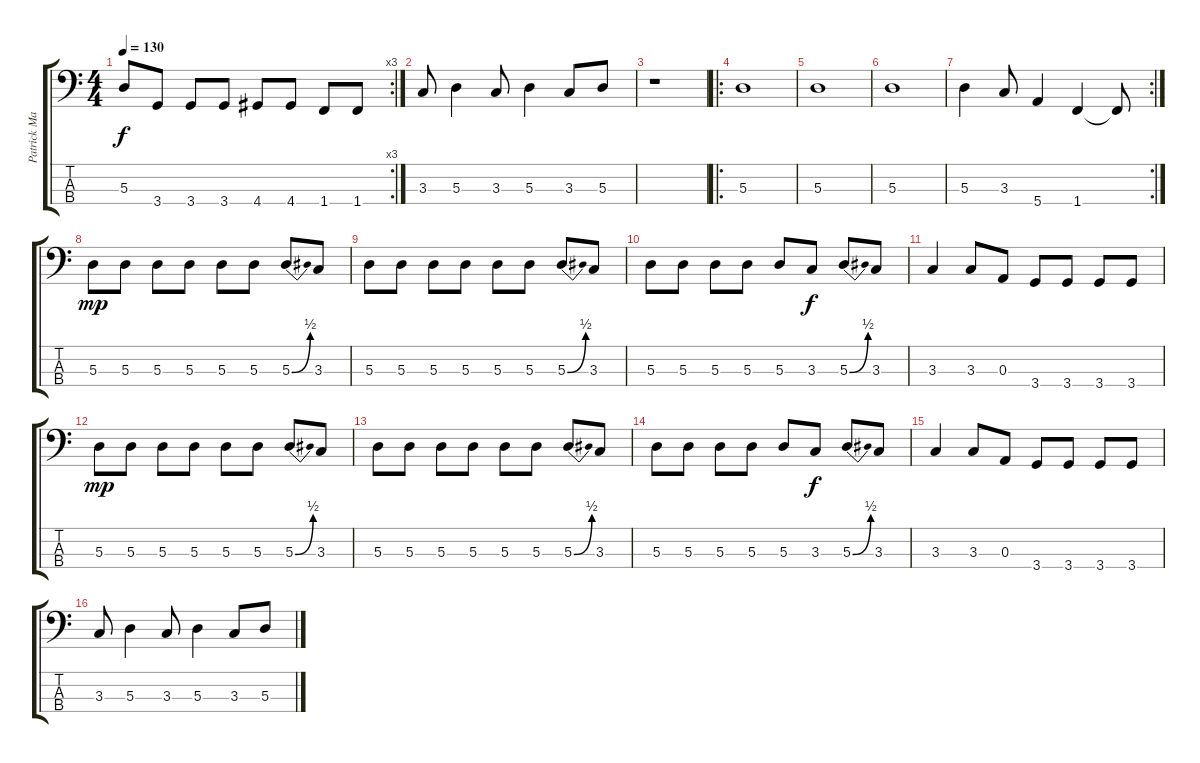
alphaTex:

\track ("Patrick Mattews - Basse" "Patrick Ma") {instrument electricbassfinger}
\staff {score tabs}
\tuning (G2 D2 A1 E1) {hide}
\rc 3
\ts (4 4)
\tempo 130
\clef f4
\ks c
5.3{t}.8{dy f} 3.4.8 3.4.8 3.4.8 4.4.8 4.4.8 1.4.8 1.4.8 |
3.3.8 5.3.4 3.3.8 5.3.4 3.3.8 5.3.8 |
r.1 |
\ro
5.3.1 |
5.3.1 |
5.3.1 |
\rc 2
5.3.4 3.3.8 5.4.4 1.4.4 1.4{t}.8 |
5.3.8{dy mp} 5.3.8 5.3.8 5.3.8 5.3.8 5.3.8 5.3{be (bend 0 0 60 2)}.8 3.3.8 |
5.3.8 5.3.8 5.3.8 5.3.8 5.3.8 5.3.8 5.3{be (bend 0 0 60 2)}.8 3.3.8 |
5.3.8 5.3.8 5.3.8 5.3.8 5.3.8 3.3.8{dy f} 5.3{be (bend 0 0 60 2)}.8 3.3.8 |
3.3.4 3.3.8 0.3.8 3.4.8 3.4.8 3.4.8 3.4.8 |
5.3.8{dy mp} 5.3.8 5.3.8 5.3.8 5.3.8 5.3.8 5.3{be (bend 0 0 60 2)}.8 3.3.8 |
5.3.8 5.3.8 5.3.8 5.3.8 5.3.8 5.3.8 5.3{be (bend 0 0 60 2)}.8 3.3.8 |
5.3.8 5.3.8 5.3.8 5.3.8 5.3.8 3.3.8{dy f} 5.3{be (bend 0 0 60 2)}.8 3.3.8 |
3.3.4 3.3.8 0.3.8 3.4.8 3.4.8 3.4.8 3.4.8 |
3.3.8 5.3.4 3.3.8 5.3.4 3.3.8 5.3.8
